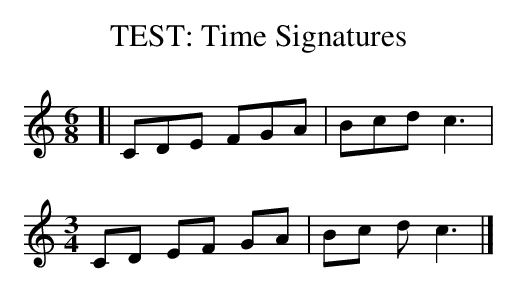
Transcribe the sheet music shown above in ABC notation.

X:1
T:TEST: Time Signatures
M:6/8
K:C
[| CDE FGA | Bcd c3 |[M:3/4] CD EF GA | Bc d c3 |]
